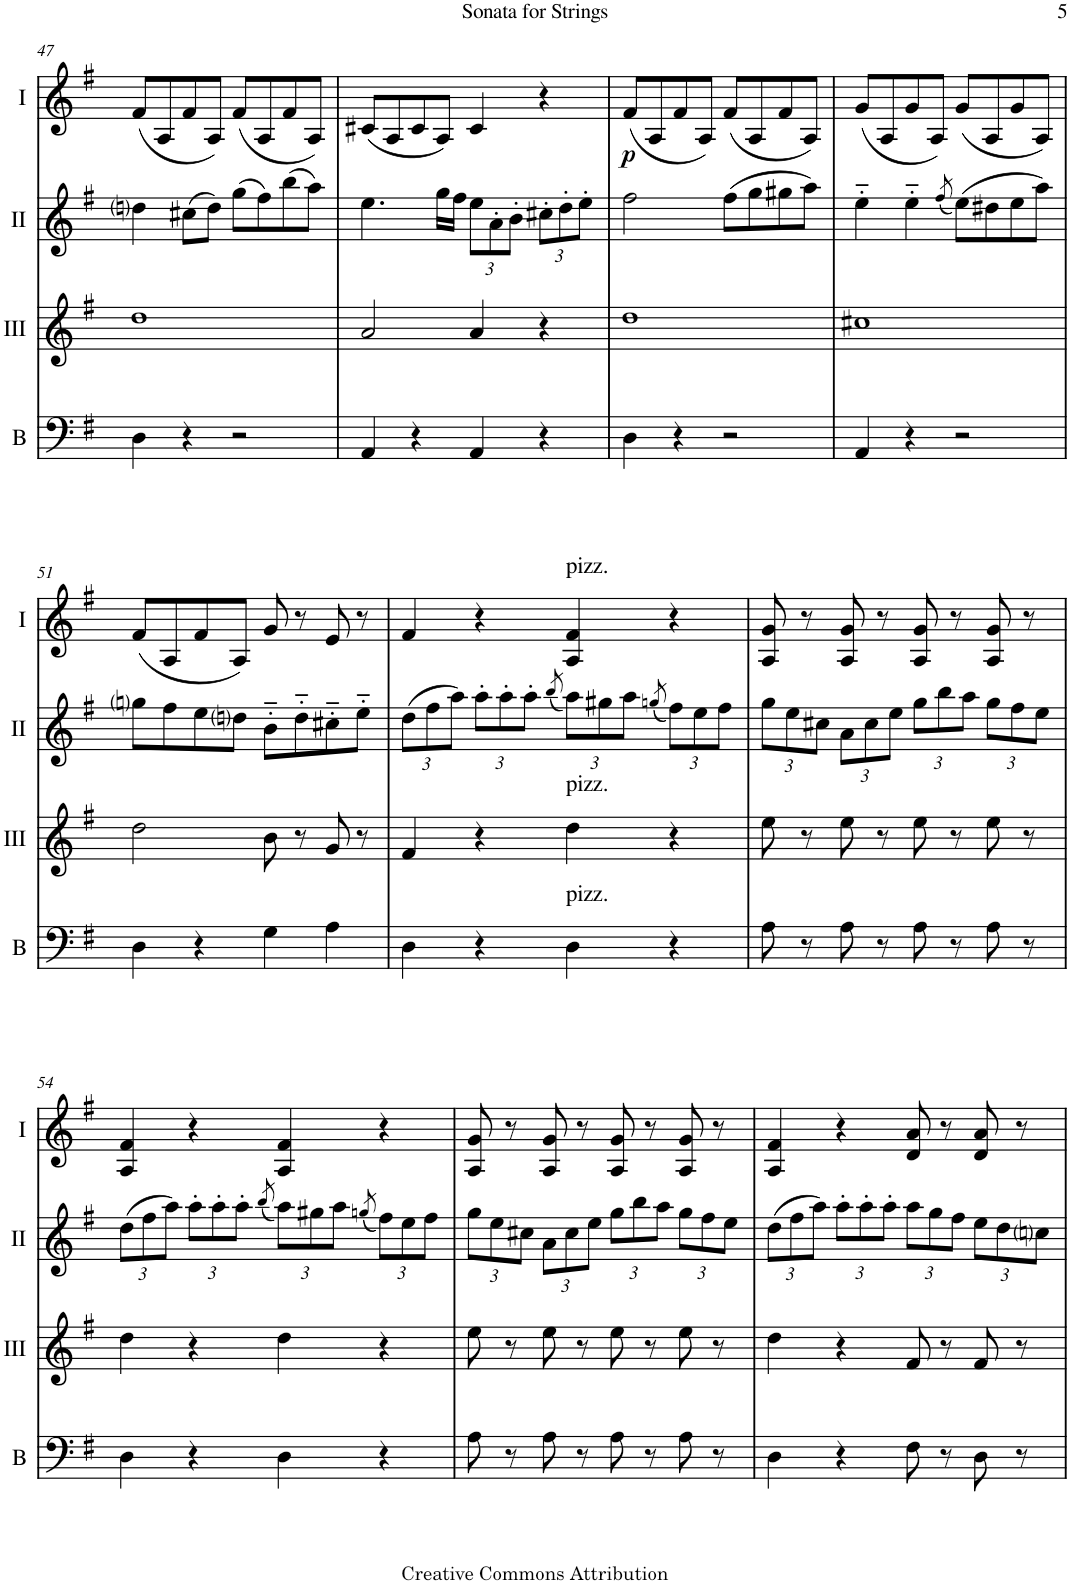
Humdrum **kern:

**kern	**kern	**kern	**kern	**dynam
*part4	*part3	*part2	*part1	*part1
*staff4	*staff3	*staff2	*staff1	*staff1
*I"Bass	*I"Acc. 3	*I"Acc. 2	*I"Acc. 1	*
*I'B	*	*	*	*
!!LO:PB:g=z
*clefF4	*clefG2	*clefG2	*clefG2	*
*Trd7c12	*Trd7c12	*	*	*
*k[f#]	*k[f#]	*k[f#]	*k[f#]	*
*M4/4	*M4/4	*M4/4	*M4/4	*
*met(c)	*met(c)	*met(c)	*met(c)	*
=47	=47	=47	=47	=47
4D\	1dd	4ddni\	(8f#/L	.
.	.	.	8A/	.
4r	.	(8cc#X\L	8f#/	.
.	.	8dd\J)	8A/J)	.
2r	.	(8gg\L	(8f#/L	.
.	.	8ff#\)	8A/	.
.	.	(8bb\	8f#/	.
.	.	8aa\J)	8A/J)	.
=48	=48	=48	=48	=48
4AA/	2a/	4.ee\	(8c#X/L	.
.	.	.	8A/	.
4r	.	.	8c#/	.
.	.	16gg\LL	8A/J)	.
.	.	16ff#\JJ	.	.
*	*	*Xbrackettup	*	*
4AA/	4a/	12ee\L	4c#/	.
.	.	12a'\	.	.
.	.	12b'\J	.	.
4r	4r	12cc#X'\L	4r	.
.	.	12dd'\	.	.
.	.	12ee'\J	.	.
=49	=49	=49	=49	=49
!	!	!	!	!LO:DY:b
4D\	1dd	2ff#\	(8f#/L	p
.	.	.	8A/	.
4r	.	.	8f#/	.
.	.	.	8A/J)	.
2r	.	(8ff#\L	(8f#/L	.
.	.	8gg\	8A/	.
.	.	8gg#X\	8f#/	.
.	.	8aa\J)	8A/J)	.
=50	=50	=50	=50	=50
4AA/	1cc#X	4ee'~\	(8g/L	.
.	.	.	8A/	.
4r	.	4ee'~\	8g/	.
.	.	.	8A/J)	.
.	.	(8qff#/	.	.
2r	.	(8ee\L)	(8g/L	.
.	.	8dd#X\	8A/	.
.	.	8ee\	8g/	.
.	.	8aa\J)	8A/J)	.
!!LO:LB:g=z
=51	=51	=51	=51	=51
4D\	2dd\	8ggni\L	(8f#/L	.
.	.	8ff#\	8A/	.
4r	.	8ee\	8f#/	.
.	.	8ddni\J	8A/J)	.
4G\	8b\	8b'~\L	8g/	.
.	8r	8dd'~\	8r	.
4A\	8g/	8cc#X'~\	8e/	.
.	8r	8ee'~\J	8r	.
=52	=52	=52	=52	=52
4D\	4f#/	(12dd\L	4f#/	.
.	.	12ff#\	.	.
.	.	12aa\J)	.	.
4r	4r	12aa'\L	4r	.
.	.	12aa'\	.	.
.	.	12aa'\J	.	.
.	.	(8qbb/	.	.
!	!	!	!LO:TX:a:t=pizz.	!
!	!LO:TX:a:t=pizz.	!	!	!
!LO:TX:a:t=pizz.	!	!	!	!
4D\	4dd\	12aa\L)	4A/ 4f#/	.
.	.	12gg#X\	.	.
.	.	12aa\J	.	.
.	.	(8qggn/	.	.
4r	4r	12ff#\L)	4r	.
.	.	12ee\	.	.
.	.	12ff#\J	.	.
=53	=53	=53	=53	=53
8A\	8ee\	12gg\L	8A/ 8g/	.
.	.	12ee\	.	.
8r	8r	.	8r	.
.	.	12cc#X\J	.	.
8A\	8ee\	12a\L	8A/ 8g/	.
.	.	12cc#\	.	.
8r	8r	.	8r	.
.	.	12ee\J	.	.
8A\	8ee\	12gg\L	8A/ 8g/	.
.	.	12bb\	.	.
8r	8r	.	8r	.
.	.	12aa\J	.	.
8A\	8ee\	12gg\L	8A/ 8g/	.
.	.	12ff#\	.	.
8r	8r	.	8r	.
.	.	12ee\J	.	.
!!LO:LB:g=z
=54	=54	=54	=54	=54
4D\	4dd\	(12dd\L	4A/ 4f#/	.
.	.	12ff#\	.	.
.	.	12aa\J)	.	.
4r	4r	12aa'\L	4r	.
.	.	12aa'\	.	.
.	.	12aa'\J	.	.
.	.	(8qbb/	.	.
4D\	4dd\	12aa\L)	4A/ 4f#/	.
.	.	12gg#X\	.	.
.	.	12aa\J	.	.
.	.	(8qggn/	.	.
4r	4r	12ff#\L)	4r	.
.	.	12ee\	.	.
.	.	12ff#\J	.	.
=55	=55	=55	=55	=55
8A\	8ee\	12gg\L	8A/ 8g/	.
.	.	12ee\	.	.
8r	8r	.	8r	.
.	.	12cc#X\J	.	.
8A\	8ee\	12a\L	8A/ 8g/	.
.	.	12cc#\	.	.
8r	8r	.	8r	.
.	.	12ee\J	.	.
8A\	8ee\	12gg\L	8A/ 8g/	.
.	.	12bb\	.	.
8r	8r	.	8r	.
.	.	12aa\J	.	.
8A\	8ee\	12gg\L	8A/ 8g/	.
.	.	12ff#\	.	.
8r	8r	.	8r	.
.	.	12ee\J	.	.
=56	=56	=56	=56	=56
4D\	4dd\	(12dd\L	4A/ 4f#/	.
.	.	12ff#\	.	.
.	.	12aa\J)	.	.
4r	4r	12aa'\L	4r	.
.	.	12aa'\	.	.
.	.	12aa'\J	.	.
8F#\	8f#/	12aa\L	8d/ 8a/	.
.	.	12gg\	.	.
8r	8r	.	8r	.
.	.	12ff#\J	.	.
8D\	8f#/	12ee\L	8d/ 8a/	.
.	.	12dd\	.	.
8r	8r	.	8r	.
.	.	12ccni\J	.	.
=	=	=	=	=
*-	*-	*-	*-	*-
